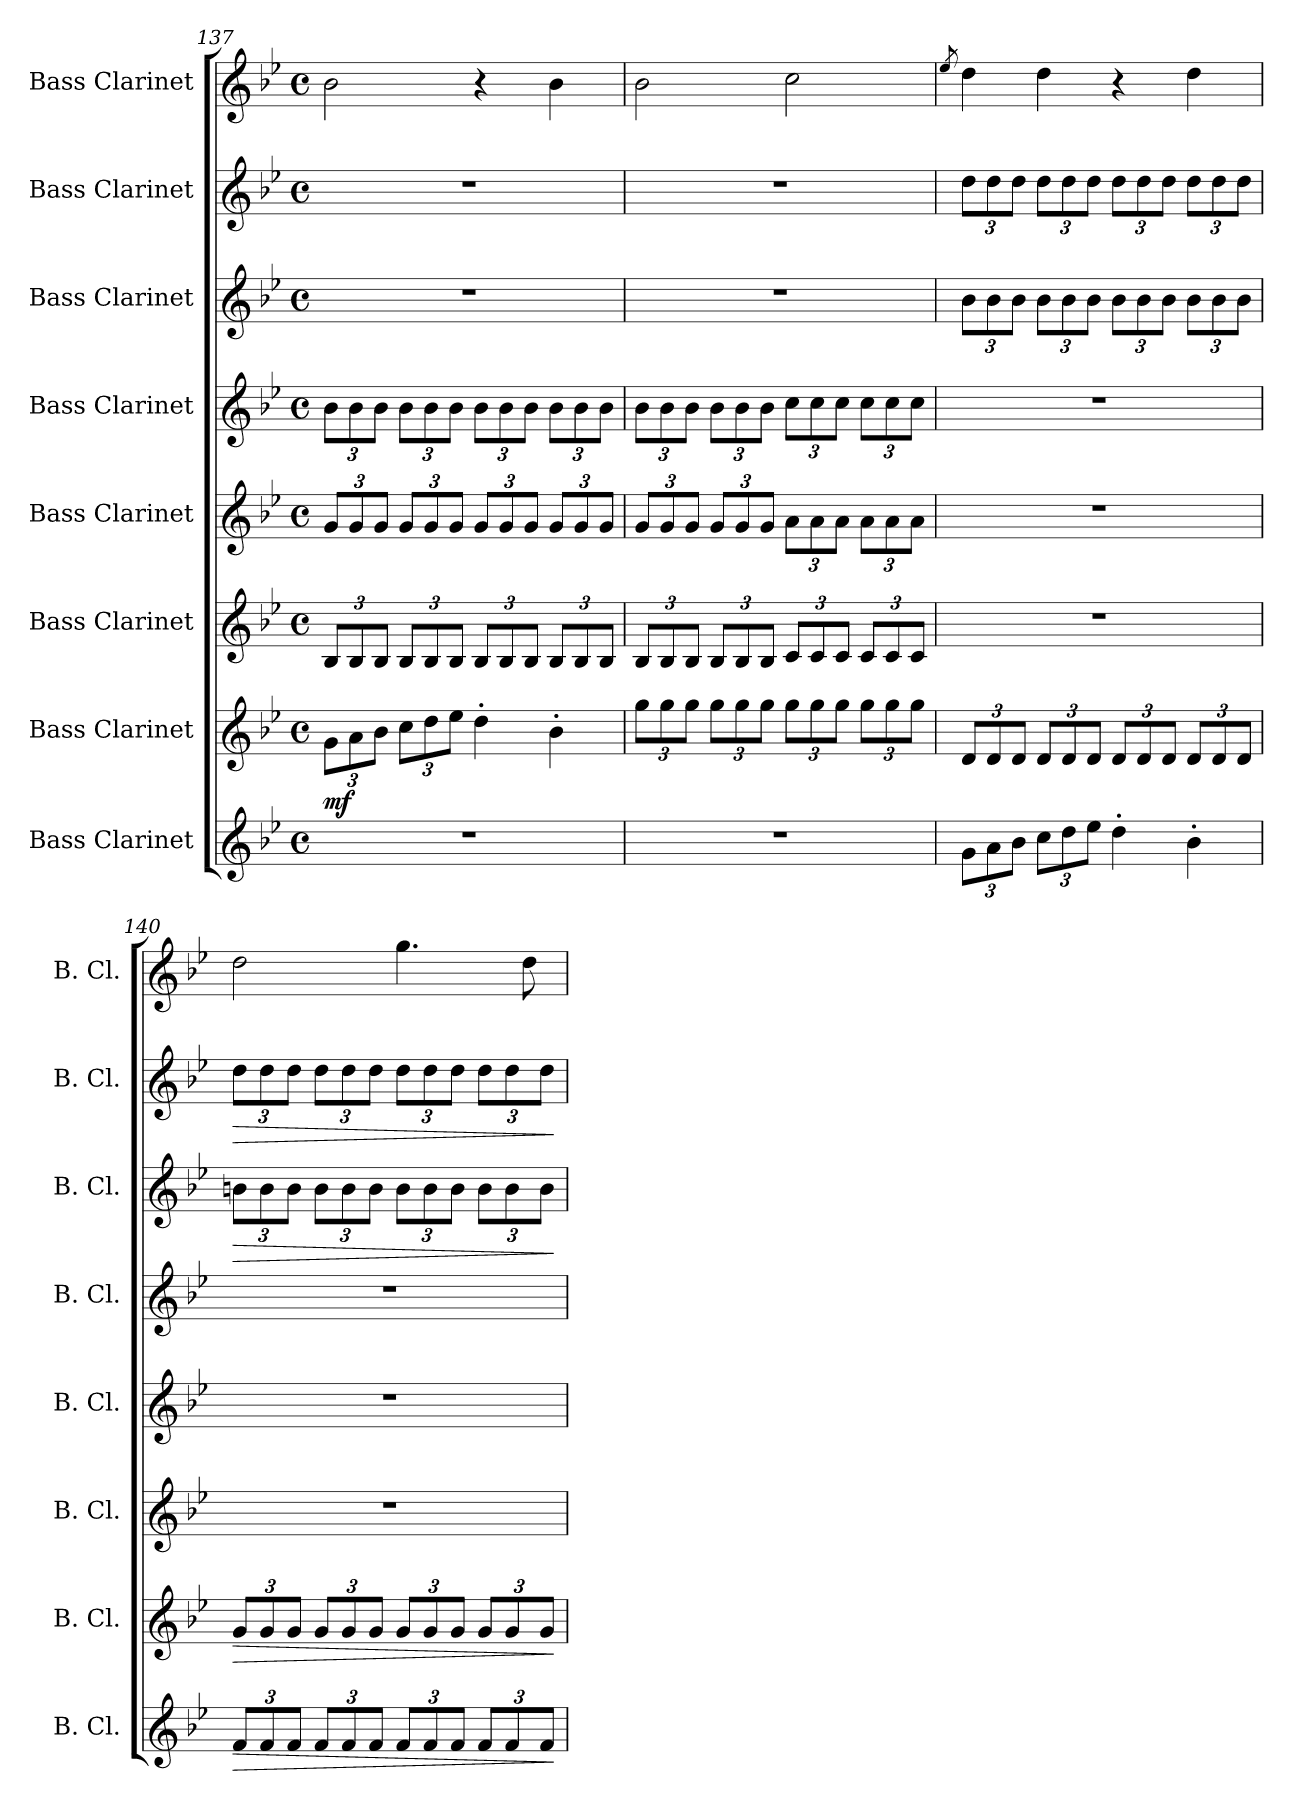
**kern	**dynam	**kern	**dynam	**kern	**kern	**kern	**kern	**dynam	**kern	**dynam	**kern
*part8	*part8	*part7	*part7	*part6	*part5	*part4	*part3	*part3	*part2	*part2	*part1
*staff8	*staff8	*staff7	*staff7	*staff6	*staff5	*staff4	*staff3	*staff3	*staff2	*staff2	*staff1
*I"Bass Clarinet	*	*I"Bass Clarinet	*	*I"Bass Clarinet	*I"Bass Clarinet	*I"Bass Clarinet	*I"Bass Clarinet	*	*I"Bass Clarinet	*	*I"Bass Clarinet
*I'B. Cl.	*	*I'B. Cl.	*	*I'B. Cl.	*I'B. Cl.	*I'B. Cl.	*I'B. Cl.	*	*I'B. Cl.	*	*I'B. Cl.
*clefG2	*	*clefG2	*	*clefG2	*clefG2	*clefG2	*clefG2	*	*clefG2	*	*clefG2
*ITrd8c14	*	*ITrd8c14	*	*ITrd8c14	*ITrd8c14	*ITrd8c14	*ITrd8c14	*	*ITrd8c14	*	*ITrd8c14
*k[b-e-]	*	*k[b-e-]	*	*k[b-e-]	*k[b-e-]	*k[b-e-]	*k[b-e-]	*	*k[b-e-]	*	*k[b-e-]
*M4/4	*	*M4/4	*	*M4/4	*M4/4	*M4/4	*M4/4	*	*M4/4	*	*M4/4
*met(c)	*	*met(c)	*	*met(c)	*met(c)	*met(c)	*met(c)	*	*met(c)	*	*met(c)
*	*	*Xbrackettup	*	*Xbrackettup	*Xbrackettup	*Xbrackettup	*	*	*	*	*
=137	=137	=137	=137	=137	=137	=137	=137	=137	=137	=137	=137
!	!	!	!LO:DY:b	!	!	!	!	!	!	!	!
1r	.	12G\L	mf	12BB-/L	12G/L	12B-\L	1r	.	1r	.	2B-\
.	.	12A\	.	12BB-/	12G/	12B-\	.	.	.	.	.
.	.	12B-\J	.	12BB-/J	12G/J	12B-\J	.	.	.	.	.
.	.	12c\L	.	12BB-/L	12G/L	12B-\L	.	.	.	.	.
.	.	12d\	.	12BB-/	12G/	12B-\	.	.	.	.	.
.	.	12e-\J	.	12BB-/J	12G/J	12B-\J	.	.	.	.	.
.	.	4d'\	.	12BB-/L	12G/L	12B-\L	.	.	.	.	4r
.	.	.	.	12BB-/	12G/	12B-\	.	.	.	.	.
.	.	.	.	12BB-/J	12G/J	12B-\J	.	.	.	.	.
.	.	4B-'\	.	12BB-/L	12G/L	12B-\L	.	.	.	.	4B-\
.	.	.	.	12BB-/	12G/	12B-\	.	.	.	.	.
.	.	.	.	12BB-/J	12G/J	12B-\J	.	.	.	.	.
!!LO:PB:g=z
=138	=138	=138	=138	=138	=138	=138	=138	=138	=138	=138	=138
1r	.	12g\L	.	12BB-/L	12G/L	12B-\L	1r	.	1r	.	2B-\
.	.	12g\	.	12BB-/	12G/	12B-\	.	.	.	.	.
.	.	12g\J	.	12BB-/J	12G/J	12B-\J	.	.	.	.	.
.	.	12g\L	.	12BB-/L	12G/L	12B-\L	.	.	.	.	.
.	.	12g\	.	12BB-/	12G/	12B-\	.	.	.	.	.
.	.	12g\J	.	12BB-/J	12G/J	12B-\J	.	.	.	.	.
.	.	12g\L	.	12C/L	12A\L	12c\L	.	.	.	.	2c\
.	.	12g\	.	12C/	12A\	12c\	.	.	.	.	.
.	.	12g\J	.	12C/J	12A\J	12c\J	.	.	.	.	.
.	.	12g\L	.	12C/L	12A\L	12c\L	.	.	.	.	.
.	.	12g\	.	12C/	12A\	12c\	.	.	.	.	.
.	.	12g\J	.	12C/J	12A\J	12c\J	.	.	.	.	.
=139	=139	=139	=139	=139	=139	=139	=139	=139	=139	=139	=139
.	.	.	.	.	.	.	.	.	.	.	8qe-/
*Xbrackettup	*	*	*	*	*	*	*Xbrackettup	*	*Xbrackettup	*	*
12G\L	.	12D/L	.	1r	1r	1r	12B-\L	.	12d\L	.	4d\
12A\	.	12D/	.	.	.	.	12B-\	.	12d\	.	.
12B-\J	.	12D/J	.	.	.	.	12B-\J	.	12d\J	.	.
12c\L	.	12D/L	.	.	.	.	12B-\L	.	12d\L	.	4d\
12d\	.	12D/	.	.	.	.	12B-\	.	12d\	.	.
12e-\J	.	12D/J	.	.	.	.	12B-\J	.	12d\J	.	.
4d'\	.	12D/L	.	.	.	.	12B-\L	.	12d\L	.	4r
.	.	12D/	.	.	.	.	12B-\	.	12d\	.	.
.	.	12D/J	.	.	.	.	12B-\J	.	12d\J	.	.
4B-'\	.	12D/L	.	.	.	.	12B-\L	.	12d\L	.	4d\
.	.	12D/	.	.	.	.	12B-\	.	12d\	.	.
.	.	12D/J	.	.	.	.	12B-\J	.	12d\J	.	.
=140	=140	=140	=140	=140	=140	=140	=140	=140	=140	=140	=140
!	!LO:HP:b	!	!LO:HP:b	!	!	!	!	!LO:HP:b	!	!LO:HP:b	!
12F/L	>	12G/L	>	1r	1r	1r	12Bn\L	>	12d\L	>	2d\
12F/	.	12G/	.	.	.	.	12B\	.	12d\	.	.
12F/J	.	12G/J	.	.	.	.	12B\J	.	12d\J	.	.
12F/L	.	12G/L	.	.	.	.	12B\L	.	12d\L	.	.
12F/	.	12G/	.	.	.	.	12B\	.	12d\	.	.
12F/J	.	12G/J	.	.	.	.	12B\J	.	12d\J	.	.
12F/L	.	12G/L	.	.	.	.	12B\L	.	12d\L	.	4.g\
12F/	.	12G/	.	.	.	.	12B\	.	12d\	.	.
12F/J	.	12G/J	.	.	.	.	12B\J	.	12d\J	.	.
12F/L	.	12G/L	.	.	.	.	12B\L	.	12d\L	.	.
12F/	.	12G/	.	.	.	.	12B\	.	12d\	.	.
.	.	.	.	.	.	.	.	.	.	.	8d\
12F/J	.	12G/J	.	.	.	.	12B\J	.	12d\J	.	.
.	]	.	]	.	.	.	.	]	.	]	.
=	=	=	=	=	=	=	=	=	=	=	=
*-	*-	*-	*-	*-	*-	*-	*-	*-	*-	*-	*-
